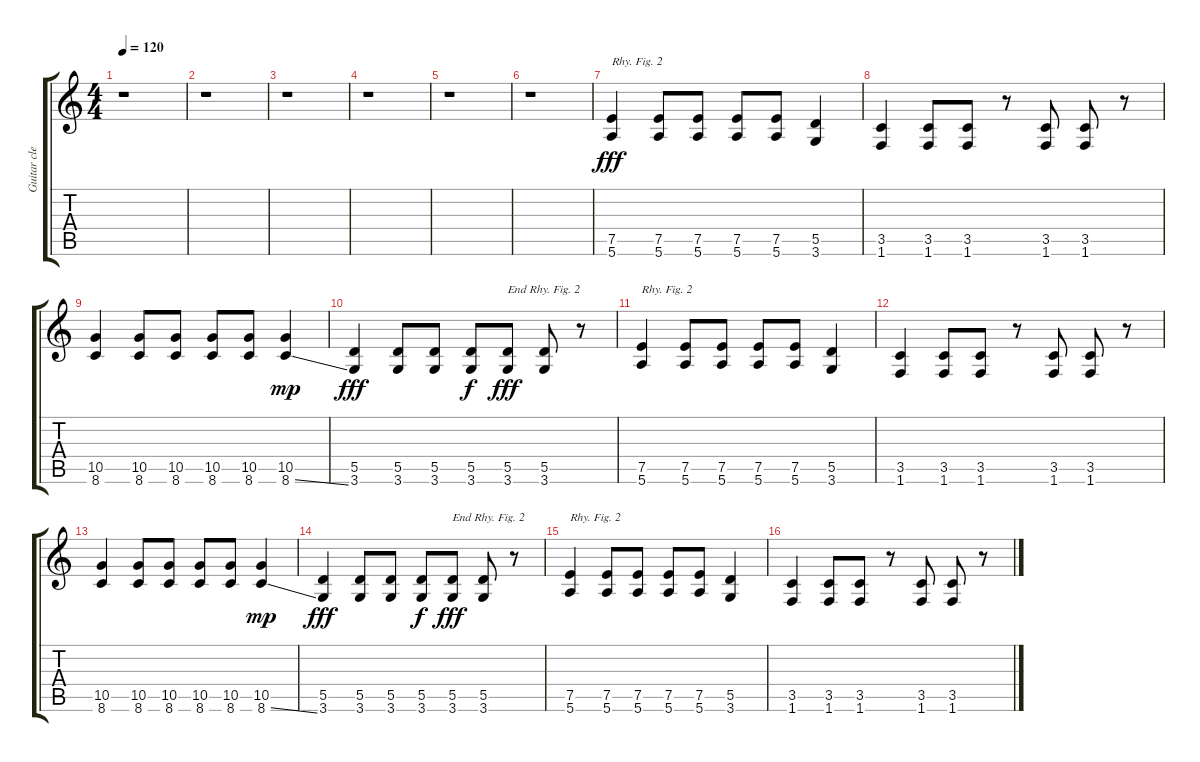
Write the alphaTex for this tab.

\track ("Guitar clean" "Guitar cle") {instrument electricguitarclean}
\staff {score tabs}
\tuning (E4 B3 G3 D3 A2 E2) {hide}
\ts (4 4)
\tempo 120
\clef g2
\ks c
r.1{dy f} |
r.1 |
r.1 |
r.1 |
r.1 |
r.1 |
(7.5 5.6).4{txt "Rhy. Fig. 2" dy fff} (7.5 5.6).8 (7.5 5.6).8 (7.5 5.6).8 (7.5 5.6).8 (5.5 3.6).4 |
(3.5 1.6).4 (3.5 1.6).8 (3.5 1.6).8 r.8 (3.5 1.6).8 (3.5 1.6).8 r.8 |
(10.5 8.6).4 (10.5 8.6).8 (10.5 8.6).8 (10.5 8.6).8 (10.5 8.6).8 (10.5 8.6{ss}).4{dy mp} |
(5.5 3.6).4{dy fff} (5.5 3.6).8 (5.5 3.6).8 (5.5 3.6).8{dy f} (5.5 3.6).8{txt "End Rhy. Fig. 2" dy fff} (5.5 3.6).8 r.8 |
(7.5 5.6).4{txt "Rhy. Fig. 2"} (7.5 5.6).8 (7.5 5.6).8 (7.5 5.6).8 (7.5 5.6).8 (5.5 3.6).4 |
(3.5 1.6).4 (3.5 1.6).8 (3.5 1.6).8 r.8 (3.5 1.6).8 (3.5 1.6).8 r.8 |
(10.5 8.6).4 (10.5 8.6).8 (10.5 8.6).8 (10.5 8.6).8 (10.5 8.6).8 (10.5 8.6{ss}).4{dy mp} |
(5.5 3.6).4{dy fff} (5.5 3.6).8 (5.5 3.6).8 (5.5 3.6).8{dy f} (5.5 3.6).8{txt "End Rhy. Fig. 2" dy fff} (5.5 3.6).8 r.8 |
(7.5 5.6).4{txt "Rhy. Fig. 2"} (7.5 5.6).8 (7.5 5.6).8 (7.5 5.6).8 (7.5 5.6).8 (5.5 3.6).4 |
(3.5 1.6).4 (3.5 1.6).8 (3.5 1.6).8 r.8 (3.5 1.6).8 (3.5 1.6).8 r.8
